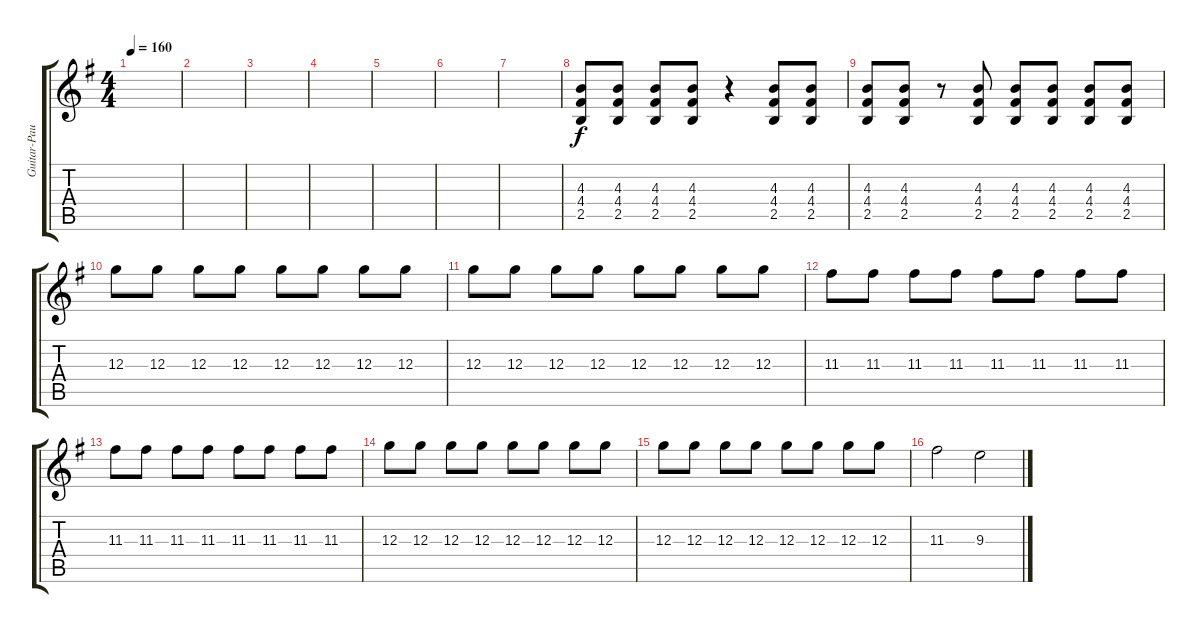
\track ("Guitar-Pauli" "Guitar-Pau") {instrument electricguitarmuted}
\staff {score tabs}
\tuning (E4 B3 G3 D3 A2 E2) {hide}
\ts (4 4)
\tempo 160
\clef g2
\ks g
|
|
|
|
|
|
|
(4.3 4.4 2.5).8 (4.3 4.4 2.5).8 (4.3 4.4 2.5).8 (4.3 4.4 2.5).8 r.4 (4.3 4.4 2.5).8 (4.3 4.4 2.5).8 |
(4.3 4.4 2.5).8 (4.3 4.4 2.5).8 r.8 (4.3 4.4 2.5).8 (4.3 4.4 2.5).8 (4.3 4.4 2.5).8 (4.3 4.4 2.5).8 (4.3 4.4 2.5).8 |
12.3.8 12.3.8 12.3.8 12.3.8 12.3.8 12.3.8 12.3.8 12.3.8 |
12.3.8 12.3.8 12.3.8 12.3.8 12.3.8 12.3.8 12.3.8 12.3.8 |
11.3.8 11.3.8 11.3.8 11.3.8 11.3.8 11.3.8 11.3.8 11.3.8 |
11.3.8 11.3.8 11.3.8 11.3.8 11.3.8 11.3.8 11.3.8 11.3.8 |
12.3.8 12.3.8 12.3.8 12.3.8 12.3.8 12.3.8 12.3.8 12.3.8 |
12.3.8 12.3.8 12.3.8 12.3.8 12.3.8 12.3.8 12.3.8 12.3.8 |
11.3.2 9.3.2
